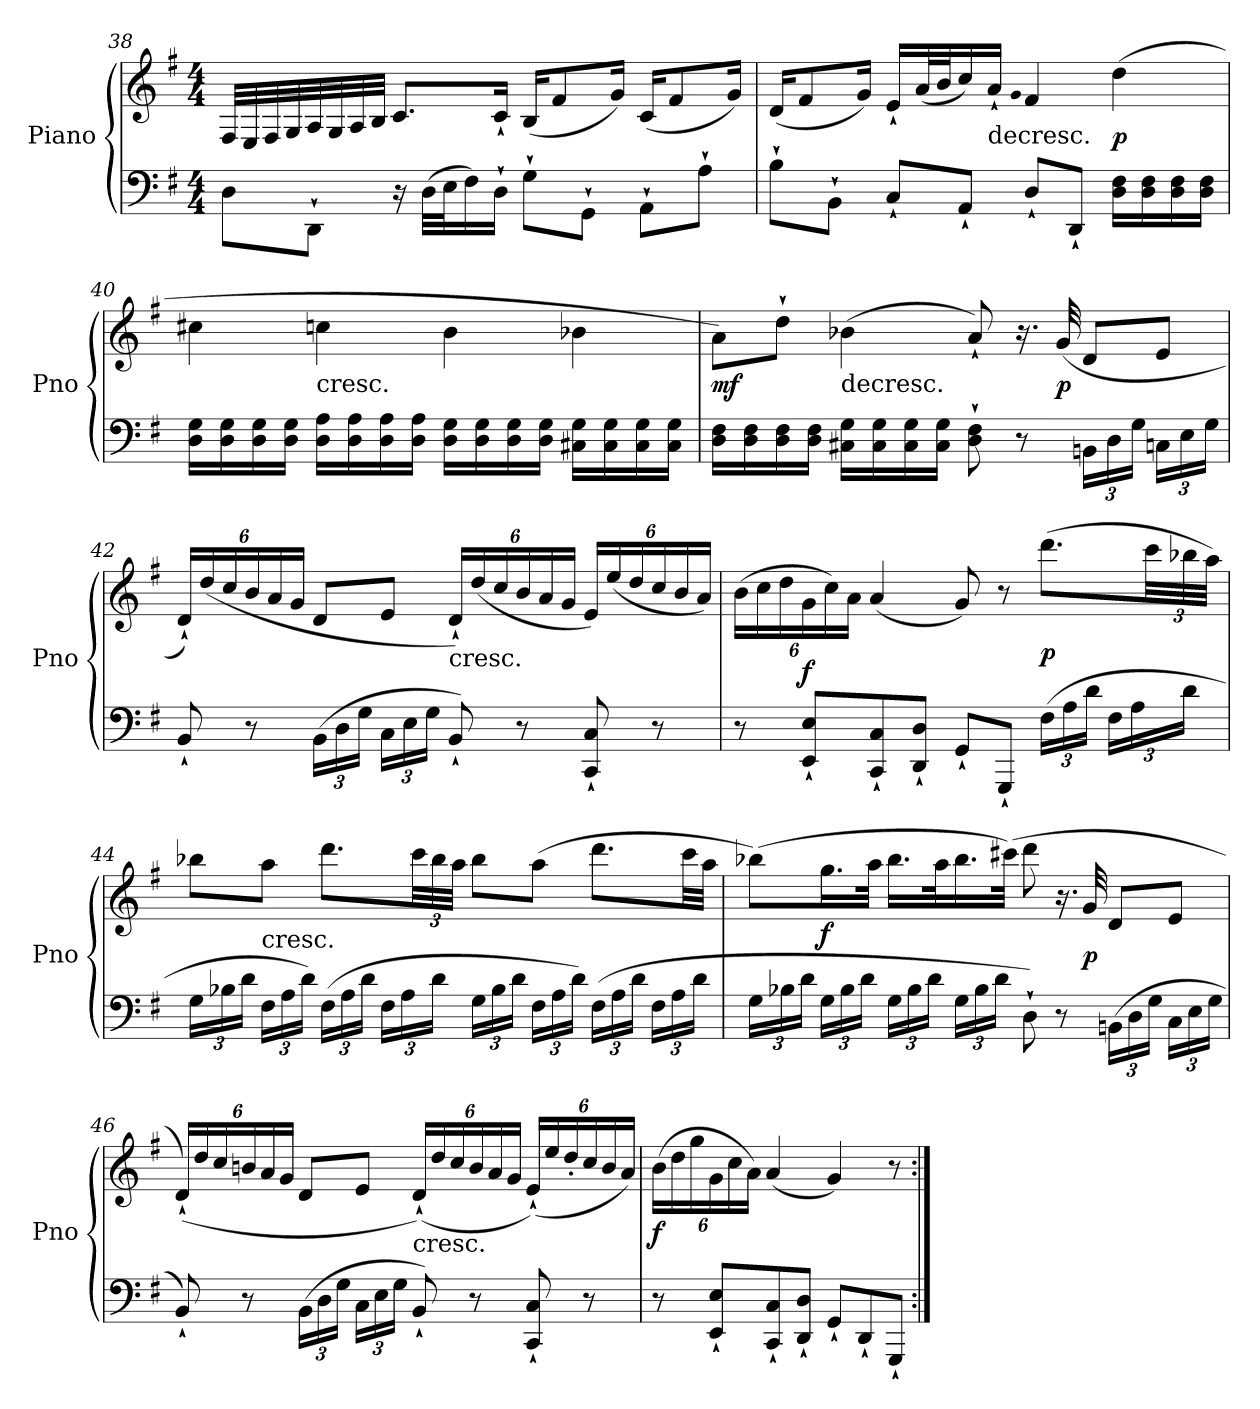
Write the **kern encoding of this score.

**kern	**kern	**dynam
*part1	*part1	*part1
*staff2	*staff1	*staff1/2
*I"Piano	*	*
*I'Pno	*	*
*clefF4	*clefG2	*
*k[f#]	*k[f#]	*
*G:	*G:	*
*M4/4	*M4/4	*
=38	=38	=38
8D\L	32F#/LLL	.
.	32E/	.
.	32F#/	.
.	32G/	.
8DD`\J	32A/	.
.	32G/	.
.	32A/	.
.	32B/JJJ	.
16r	8.c/L	.
(32D\LLL	.	.
32E\J	.	.
16F#\)	.	.
16D`\JJ	16c`/Jk	.
8G`\L	(16B/KL	.
.	8f#/	.
8GG`\J	.	.
.	16g/Jk)	.
8AA`\L	(16c/KL	.
.	8f#/	.
8A`\J	.	.
.	16g/Jk)	.
=39	=39	=39
8B`\L	(16d/KL	.
.	8f#/	.
8BB`\J	.	.
.	16g/Jk)	.
8C`/L	16e`/LL	.
.	(32a/L	.
.	32b/J	.
8AA`/J	16cc/)	.
!	!LO:TX:c:t=decresc.	!
.	16a`/JJ	.
.	qg	.
8D`/L	4f#/	.
8DD`/J	.	.
16D\ 16F#\LL	(4dd\	p
16D\ 16F#\	.	.
16D\ 16F#\	.	.
16D\ 16F#\JJ	.	.
=40	=40	=40
16D\ 16G\LL	4cc#X\	.
16D\ 16G\	.	.
16D\ 16G\	.	.
16D\ 16G\JJ	.	.
!	!LO:TX:c:t=cresc.	!
16D\ 16A\LL	4ccn\	.
16D\ 16A\	.	.
16D\ 16A\	.	.
16D\ 16A\JJ	.	.
16D\ 16G\LL	4b\	.
16D\ 16G\	.	.
16D\ 16G\	.	.
16D\ 16G\JJ	.	.
16C#X\ 16G\LL	4b-X\	.
16C#\ 16G\	.	.
16C#\ 16G\	.	.
16C#\ 16G\JJ	.	.
=41	=41	=41
16D\ 16F#\LL	8a\L)	mf
16D\ 16F#\	.	.
16D\ 16F#\	8dd`\J	.
16D\ 16F#\JJ	.	.
!	!LO:TX:c:t=decresc.	!
16C#X\ 16G\LL	(4b-X\	.
16C#\ 16G\	.	.
16C#\ 16G\	.	.
16C#\ 16G\JJ	.	.
8D`\ 8F#`\	8a`/)	.
8r	16.r	.
.	(32g/	p
24BBn\LL	8d/L	.
24D\	.	.
24G\JJ	.	.
24Cn\LL	8e/J	.
24E\	.	.
24G\JJ	.	.
=42	=42	=42
8BB`/	24d`/LL)	.
.	(24dd/	.
.	24cc/	.
8r	24b/	.
.	24a/	.
.	24g/JJ	.
(24BB\LL	8d/L	.
24D\	.	.
24G\JJ	.	.
24C\LL	8e/J	.
24E\	.	.
24G\JJ	.	.
!	!LO:TX:c:t=cresc.	!
8BB`/)	24d`/LL)	.
.	(24dd/	.
.	24cc/	.
8r	24b/	.
.	24a/	.
.	24g/JJ	.
8CC`/ 8C`/	24e/LL)	.
.	(24ee/	.
.	24dd/	.
8r	24cc/	.
.	24b/	.
.	24a/JJ)	.
=43	=43	=43
8r	(24b\LL	.
.	24cc\	.
.	24dd\	.
8EE`/ 8E`/L	24g\	f
.	24cc\)	.
.	24a\JJ	.
8CC`/ 8C`/	(4a/	.
8DD`/ 8D`/J	.	.
8GG`/L	8g/)	.
8GGG`/J	8r	.
(24F#\LL	(8.ddd\L	p
24A\	.	.
24d\JJ	.	.
24F#\LL	.	.
24A\	.	.
.	48ccc\LL	.
24d\JJ	48bb-X\	.
.	48aa\JJJ)	.
=44	=44	=44
24G\LL	8bb-X\L	.
24B-X\	.	.
24d\JJ	.	.
!	!LO:TX:c:t=cresc.	!
24F#\LL	8aa\J	.
24A\	.	.
24d\JJ)	.	.
(24F#\LL	8.ddd\L	.
24A\	.	.
24d\JJ	.	.
24F#\LL	.	.
24A\	.	.
.	48ccc\LL	.
24d\JJ	48bb-\	.
.	48aa\JJJ	.
24G\LL	8bb-\L	.
24B-\	.	.
24d\JJ	.	.
24F#\LL	(8aa\J	.
24A\	.	.
24d\JJ)	.	.
(24F#\LL	8.ddd\L	.
24A\	.	.
24d\JJ	.	.
24F#\LL	.	.
24A\	.	.
.	32ccc\LL	.
24d\JJ	.	.
.	32aa\JJJ	.
=45	=45	=45
24G\LL	(8bb-X\L)	.
24B-X\	.	.
24d\JJ	.	.
24G\LL	16.gg\L	f
24B-\	.	.
24d\JJ	.	.
.	32aa\JJk	.
24G\LL	16.bb-\LL	.
24B-\	.	.
24d\JJ	.	.
.	32aa\K	.
24G\LL	16.bb-\	.
24B-\	.	.
24d\JJ	.	.
.	(32ccc#X\JJk)	.
8D`\)	8ddd\	.
8r	16.r	.
.	32g/	p
(24BBn\LL	8d/L	.
24D\	.	.
24G\JJ	.	.
24C\LL	8e/J	.
24E\	.	.
24G\JJ	.	.
=46	=46	=46
8BB`/)	(24d`/LL)	.
.	24dd/	.
.	24cc/	.
8r	24bn/	.
.	24a/	.
.	24g/JJ	.
(24BB\LL	8d/L	.
24D\	.	.
24G\JJ	.	.
24C\LL	8e/J	.
24E\	.	.
24G\JJ	.	.
!	!LO:TX:c:t=cresc.	!
8BB`/)	(24d`/LL)	.
.	24dd/	.
.	24cc/	.
8r	24b/	.
.	24a/	.
.	24g/JJ	.
8CC`/ 8C`/	(24e`/LL)	.
.	24ee/	.
.	24dd'/	.
8r	24cc/	.
.	24b/	.
.	24a/JJ)	.
=47	=47	=47
8r	(24b\LL	f
.	24dd\	.
.	24gg\	.
8EE`/ 8E`/L	24g\	.
.	24cc\	.
.	24a\JJ)	.
8CC`/ 8C`/	(4a/	.
8DD`/ 8D`/J	.	.
8GG`/L	4g/)	.
8DD`/	.	.
8GGG`/J	8r	.
=:|!	=:|!	=:|!
*-	*-	*-
